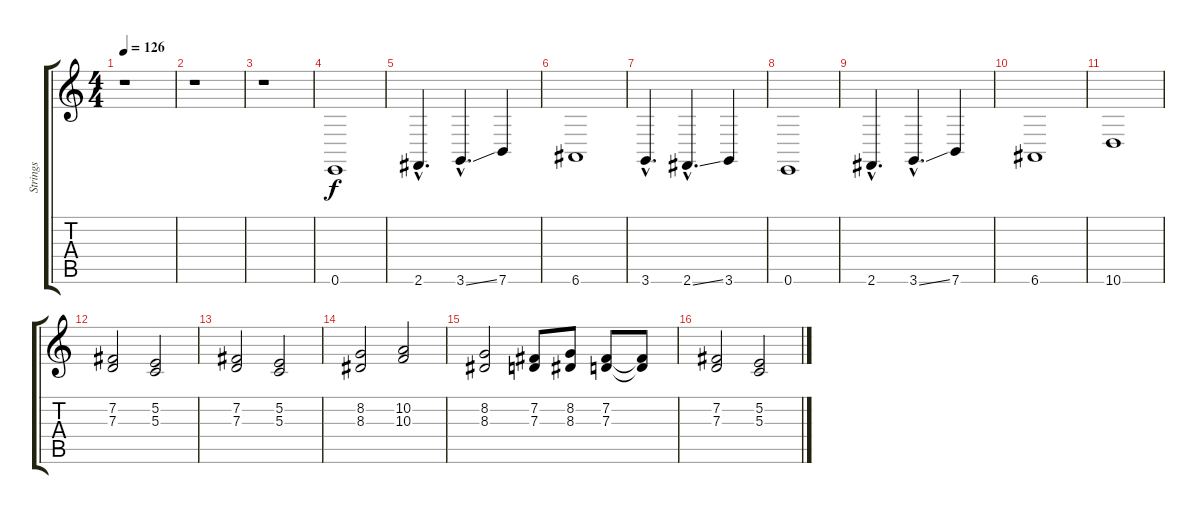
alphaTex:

\track ("Strings" "Strings") {instrument stringensemble1}
\staff {score tabs}
\tuning (E4 B3 G3 D3 A2 E2) {hide}
\ts (4 4)
\tempo 126
\clef g2
\ks c
r.1{dy f instrument stringensemble1} |
r.1 |
r.1 |
0.6.1 |
2.6{hac}.4{d} 3.6{ss hac}.4{d} 7.6.4 |
6.6.1 |
3.6{hac}.4{d} 2.6{ss hac}.4{d} 3.6.4 |
0.6.1 |
2.6{hac}.4{d} 3.6{ss hac}.4{d} 7.6.4 |
6.6.1 |
10.6.1 |
(7.2 7.3).2 (5.2 5.3).2 |
(7.2 7.3).2 (5.2 5.3).2 |
(8.2 8.3).2 (10.2 10.3).2 |
(8.2 8.3).2 (7.2 7.3).8 (8.2 8.3).8 (7.2 7.3).8 (7.2{t} 7.3{t}).8 |
(7.2 7.3).2 (5.2 5.3).2
